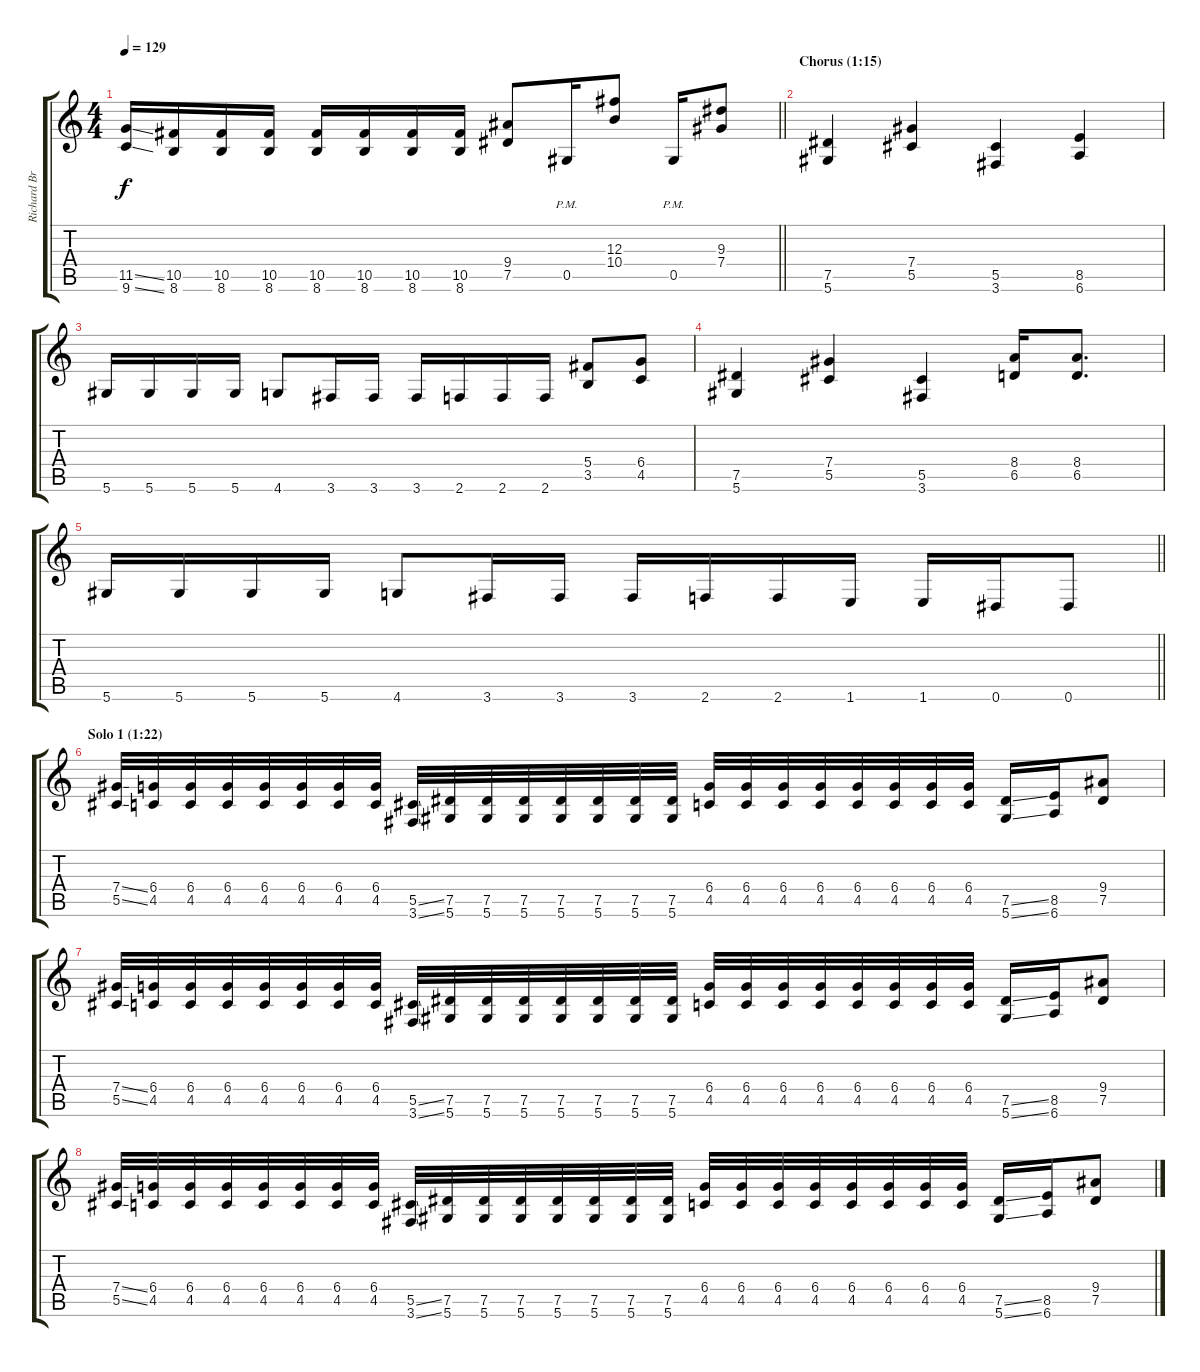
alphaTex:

\track ("Richard Brunelle" "Richard Br") {instrument distortionguitar}
\staff {score tabs}
\tuning (Eb4 Bb3 Gb3 Db3 Ab2 Eb2) {hide}
\ts (4 4)
\tempo 129
\clef g2
\barLineRight lightlight
\ks c
(11.5{ss} 9.6{ss}).16{dy f} (10.5 8.6).16 (10.5 8.6).16 (10.5 8.6).16 (10.5 8.6).16 (10.5 8.6).16 (10.5 8.6).16 (10.5 8.6).16 (9.4 7.5).8 0.5{pm}.16 (12.3 10.4).8 0.5{pm}.16 (9.3 7.4).8 |
\section ("" "Chorus (1:15)")
(7.5 5.6).4 (7.4 5.5).4 (5.5 3.6).4 (8.5 6.6).4 |
5.6.16 5.6.16 5.6.16 5.6.16 4.6.8 3.6.16 3.6.16 3.6.16 2.6.16 2.6.16 2.6.16 (5.4 3.5).8 (6.4 4.5).8 |
(7.5 5.6).4 (7.4 5.5).4 (5.5 3.6).4 (8.4 6.5).16 (8.4 6.5).8{d} |
\barLineRight lightlight
5.6.16 5.6.16 5.6.16 5.6.16 4.6.8 3.6.16 3.6.16 3.6.16 2.6.16 2.6.16 1.6.16 1.6.16 0.6.16 0.6.8 |
\section ("" "Solo 1 (1:22)")
(7.4{ss} 5.5{ss}).32 (6.4 4.5).32 (6.4 4.5).32 (6.4 4.5).32 (6.4 4.5).32 (6.4 4.5).32 (6.4 4.5).32 (6.4 4.5).32 (5.5{ss} 3.6{ss}).32 (7.5 5.6).32 (7.5 5.6).32 (7.5 5.6).32 (7.5 5.6).32 (7.5 5.6).32 (7.5 5.6).32 (7.5 5.6).32 (6.4 4.5).32 (6.4 4.5).32 (6.4 4.5).32 (6.4 4.5).32 (6.4 4.5).32 (6.4 4.5).32 (6.4 4.5).32 (6.4 4.5).32 (7.5{ss} 5.6{ss}).16 (8.5 6.6).16 (9.4 7.5).8 |
(7.4{ss} 5.5{ss}).32 (6.4 4.5).32 (6.4 4.5).32 (6.4 4.5).32 (6.4 4.5).32 (6.4 4.5).32 (6.4 4.5).32 (6.4 4.5).32 (5.5{ss} 3.6{ss}).32 (7.5 5.6).32 (7.5 5.6).32 (7.5 5.6).32 (7.5 5.6).32 (7.5 5.6).32 (7.5 5.6).32 (7.5 5.6).32 (6.4 4.5).32 (6.4 4.5).32 (6.4 4.5).32 (6.4 4.5).32 (6.4 4.5).32 (6.4 4.5).32 (6.4 4.5).32 (6.4 4.5).32 (7.5{ss} 5.6{ss}).16 (8.5 6.6).16 (9.4 7.5).8 |
(7.4{ss} 5.5{ss}).32 (6.4 4.5).32 (6.4 4.5).32 (6.4 4.5).32 (6.4 4.5).32 (6.4 4.5).32 (6.4 4.5).32 (6.4 4.5).32 (5.5{ss} 3.6{ss}).32 (7.5 5.6).32 (7.5 5.6).32 (7.5 5.6).32 (7.5 5.6).32 (7.5 5.6).32 (7.5 5.6).32 (7.5 5.6).32 (6.4 4.5).32 (6.4 4.5).32 (6.4 4.5).32 (6.4 4.5).32 (6.4 4.5).32 (6.4 4.5).32 (6.4 4.5).32 (6.4 4.5).32 (7.5{ss} 5.6{ss}).16 (8.5 6.6).16 (9.4 7.5).8
